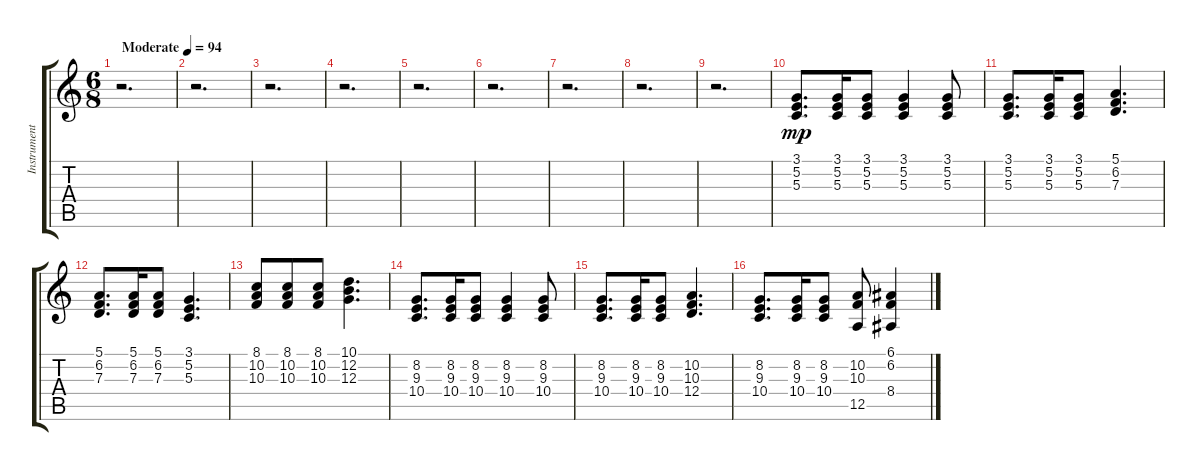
\track ("Instrument 5 (Ocarina)" "Instrument") {instrument ocarina}
\staff {score tabs}
\tuning (E4 B3 G3 D3 A2 E2) {hide}
\ts (6 8)
\tempo (94 "Moderate")
\clef g2
\ks c
r.2{d dy mp instrument ocarina} |
r.2{d} |
r.2{d} |
r.2{d} |
r.2{d} |
r.2{d} |
r.2{d} |
r.2{d} |
r.2{d} |
(3.1 5.2 5.3).8{d} (3.1 5.2 5.3).16 (3.1 5.2 5.3).8 (3.1 5.2 5.3).4 (3.1 5.2 5.3).8 |
(3.1 5.2 5.3).8{d} (3.1 5.2 5.3).16 (3.1 5.2 5.3).8 (5.1 6.2 7.3).4{d} |
(5.1 6.2 7.3).8{d} (5.1 6.2 7.3).16 (5.1 6.2 7.3).8 (3.1 5.2 5.3).4{d} |
(8.1 10.2 10.3).8 (8.1 10.2 10.3).8 (8.1 10.2 10.3).8 (10.1 12.2 12.3).4{d} |
(8.2 9.3 10.4).8{d} (8.2 9.3 10.4).16 (8.2 9.3 10.4).8 (8.2 9.3 10.4).4 (8.2 9.3 10.4).8 |
(8.2 9.3 10.4).8{d} (8.2 9.3 10.4).16 (8.2 9.3 10.4).8 (10.2 10.3 12.4).4{d} |
(8.2 9.3 10.4).8{d} (8.2 9.3 10.4).16 (8.2 9.3 10.4).8 (10.2 10.3 12.5).8 (6.1 6.2 8.4).4
